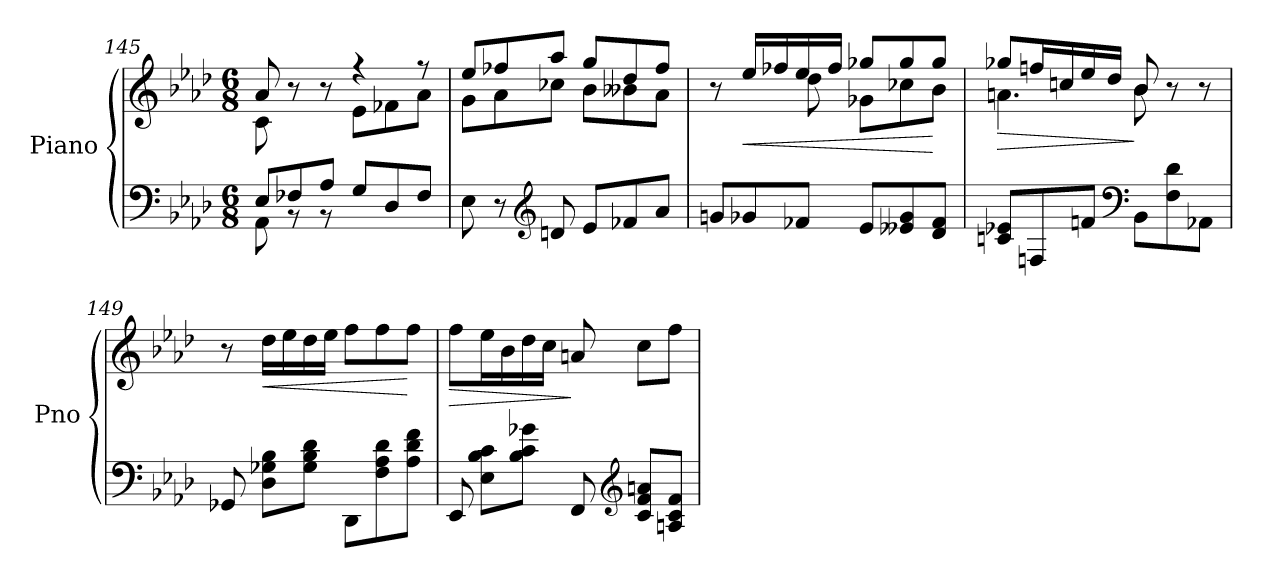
**kern	**kern	**dynam
*part1	*part1	*part1
*staff2	*staff1	*staff1/2
*I"Piano	*	*
*I'Pno	*	*
*clefF4	*clefG2	*
*k[b-e-a-d-]	*k[b-e-a-d-]	*
*M6/8	*M6/8	*
=145	=145	=145
*^	*^	*
*	*^	*	*	*
8ryy	8AA-\	8E-/L	8a-/	8c\	.
4rgyy	8rBB	8F-X/	8r	4ryy	.
.	8rBB	8A-/J	8r	.	.
4.ryy	4.rBByy	8G/L	4rff	8e-\L	.
.	.	8D-/	.	8f-X\	.
.	.	8F-/J	8rff	8a-\J	.
*v	*v	*v	*	*	*
!!LO:LB:g=z	!!
=146	=146	=146	=146
8E-\	8ee-/L	8g\L	.
8r	8ff-X/	8a-\	.
*clefG2	*	*	*
8dn/	8aa-/J	8cc-X\J	.
8e-/L	8gg/L	8b-\L	.
8f-X/	8dd-/	8b--X\	.
8a-/J	8ff-/J	8a-\J	.
=147	=147	=147	=147
*^	*	*	*
4raayy	8gn/L	8r	4ryy	.
!	!	!	!	!LO:HP:b
.	8g-X/	16ee-/LL	.	<
.	.	16ff-X/	.	.
2ryy	8f-X/J	16ee-/	8dd-\	.
.	.	16ff-/JJ	.	.
.	8e-/L	8gg-X/L	8g-\L	.
.	8e--X/ 8g-/	8gg-/	8cc-X\	.
.	8d-/ 8f-/J	8gg-/J	8b-\J	[
=148	=148	=148	=148	=148
!	!	!	!	!LO:HP:b
2ryy	8cn/ 8e-X/L	8gg-X/L	4.an\	>
.	8Fn/	16ffn/L	.	.
.	.	16ccn/	.	.
.	8fn/J	16ee-/	.	.
.	.	16dd-/JJ	.	.
*clefF4	*	*	*	*
.	8BB-\L	8b-/	8b-\	]
4reyy	8F\ 8d-\	8r	4ryy	.
.	8AA-X\J	8r	.	.
*v	*v	*	*	*
*	*v	*v	*
=149	=149	=149
8GG-X/	8r	.
!	!	!LO:HP:b
8D-\ 8G-X\ 8B-\L	16dd-\LL	<
.	16ee-\	.
8G-\ 8B-\ 8d-\J	16dd-\	.
.	16ee-\JJ	.
8DD-\L	8ff\L	.
8F\ 8A-\ 8d-\	8ff\	.
8A-\ 8d-\ 8f\J	8ff\J	[
!!LO:LB:g=z
=150	=150	=150
!	!	!LO:HP:b
8EE-/	8ff\L	>
8E-\ 8B-\ 8c\L	16ee-\L	.
.	16b-\	.
8B-\ 8c\ 8g-X\J	16dd-\	.
.	16cc\JJ	.
8FF/	8an/	]
*clefG2	*	*
8c/ 8f/ 8an/L	8cc\L	.
8An/ 8c/ 8f/J	8ff\J	.
=	=	=
*-	*-	*-
